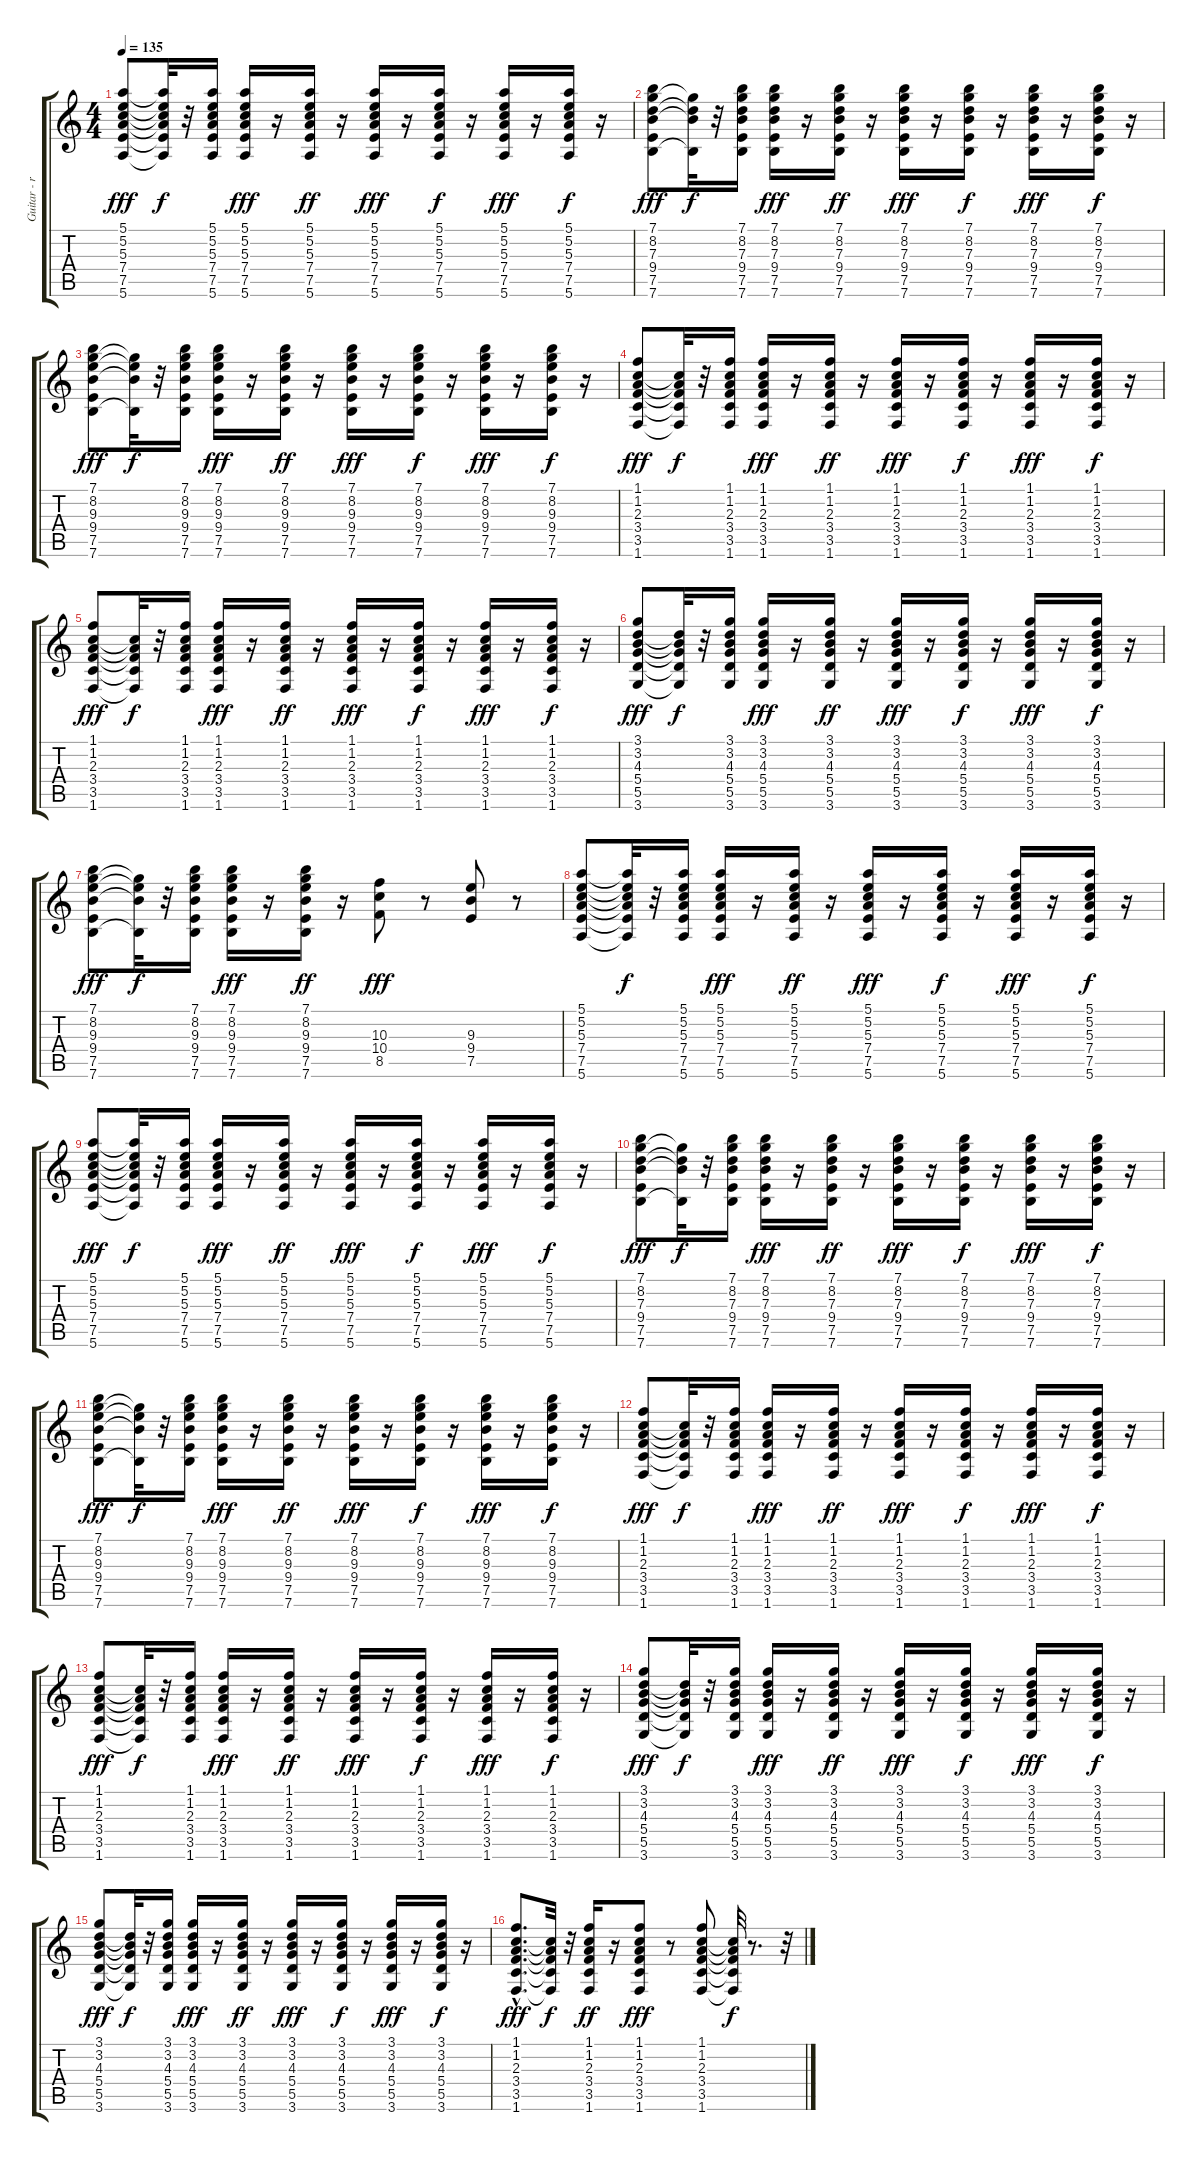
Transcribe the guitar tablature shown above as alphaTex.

\track ("Guitar - rithm" "Guitar - r") {instrument acousticguitarsteel}
\staff {score tabs}
\tuning (E4 B3 G3 D3 A2 E2) {hide}
\ts (4 4)
\tempo 135
\clef g2
\ks c
(5.1 5.2 5.3 7.4 7.5 5.6).8{dy fff} (5.1{t} 5.2{t} 5.3{t} 7.4{t} 7.5{t} 5.6{t}).32{dy f} r.32 (5.1 5.2 5.3 7.4 7.5 5.6).16 (5.1 5.2 5.3 7.4 7.5 5.6).16{dy fff} r.16 (5.1 5.2 5.3 7.4 7.5 5.6).16{dy ff} r.16 (5.1 5.2 5.3 7.4 7.5 5.6).16{dy fff} r.16 (5.1 5.2 5.3 7.4 7.5 5.6).16{dy f} r.16 (5.1 5.2 5.3 7.4 7.5 5.6).16{dy fff} r.16 (5.1 5.2 5.3 7.4 7.5 5.6).16{dy f} r.16 |
(7.1 8.2 7.3 9.4 7.5 7.6).8{dy fff} (8.2{t} 7.3{t} 9.4{t} 7.6{t}).32{dy f} r.32 (7.1 8.2 7.3 9.4 7.5 7.6).16 (7.1 8.2 7.3 9.4 7.5 7.6).16{dy fff} r.16 (7.1 8.2 7.3 9.4 7.5 7.6).16{dy ff} r.16 (7.1 8.2 7.3 9.4 7.5 7.6).16{dy fff} r.16 (7.1 8.2 7.3 9.4 7.5 7.6).16{dy f} r.16 (7.1 8.2 7.3 9.4 7.5 7.6).16{dy fff} r.16 (7.1 8.2 7.3 9.4 7.5 7.6).16{dy f} r.16 |
(7.1 8.2 9.3 9.4 7.5 7.6).8{dy fff} (8.2{t} 9.3{t} 9.4{t} 7.6{t}).32{dy f} r.32 (7.1 8.2 9.3 9.4 7.5 7.6).16 (7.1 8.2 9.3 9.4 7.5 7.6).16{dy fff} r.16 (7.1 8.2 9.3 9.4 7.5 7.6).16{dy ff} r.16 (7.1 8.2 9.3 9.4 7.5 7.6).16{dy fff} r.16 (7.1 8.2 9.3 9.4 7.5 7.6).16{dy f} r.16 (7.1 8.2 9.3 9.4 7.5 7.6).16{dy fff} r.16 (7.1 8.2 9.3 9.4 7.5 7.6).16{dy f} r.16 |
(1.1 1.2 2.3 3.4 3.5 1.6).8{dy fff} (1.2{t} 2.3{t} 3.4{t} 3.5{t} 1.6{t}).32{dy f} r.32 (1.1 1.2 2.3 3.4 3.5 1.6).16 (1.1 1.2 2.3 3.4 3.5 1.6).16{dy fff} r.16 (1.1 1.2 2.3 3.4 3.5 1.6).16{dy ff} r.16 (1.1 1.2 2.3 3.4 3.5 1.6).16{dy fff} r.16 (1.1 1.2 2.3 3.4 3.5 1.6).16{dy f} r.16 (1.1 1.2 2.3 3.4 3.5 1.6).16{dy fff} r.16 (1.1 1.2 2.3 3.4 3.5 1.6).16{dy f} r.16 |
(1.1 1.2 2.3 3.4 3.5 1.6).8{dy fff} (1.2{t} 2.3{t} 3.4{t} 3.5{t} 1.6{t}).32{dy f} r.32 (1.1 1.2 2.3 3.4 3.5 1.6).16 (1.1 1.2 2.3 3.4 3.5 1.6).16{dy fff} r.16 (1.1 1.2 2.3 3.4 3.5 1.6).16{dy ff} r.16 (1.1 1.2 2.3 3.4 3.5 1.6).16{dy fff} r.16 (1.1 1.2 2.3 3.4 3.5 1.6).16{dy f} r.16 (1.1 1.2 2.3 3.4 3.5 1.6).16{dy fff} r.16 (1.1 1.2 2.3 3.4 3.5 1.6).16{dy f} r.16 |
(3.1 3.2 4.3 5.4 5.5 3.6).8{dy fff} (3.2{t} 4.3{t} 5.4{t} 5.5{t} 3.6{t}).32{dy f} r.32 (3.1 3.2 4.3 5.4 5.5 3.6).16 (3.1 3.2 4.3 5.4 5.5 3.6).16{dy fff} r.16 (3.1 3.2 4.3 5.4 5.5 3.6).16{dy ff} r.16 (3.1 3.2 4.3 5.4 5.5 3.6).16{dy fff} r.16 (3.1 3.2 4.3 5.4 5.5 3.6).16{dy f} r.16 (3.1 3.2 4.3 5.4 5.5 3.6).16{dy fff} r.16 (3.1 3.2 4.3 5.4 5.5 3.6).16{dy f} r.16 |
(7.1 8.2 9.3 9.4 7.5 7.6).8{dy fff} (8.2{t} 9.3{t} 9.4{t} 7.6{t}).32{dy f} r.32 (7.1 8.2 9.3 9.4 7.5 7.6).16 (7.1 8.2 9.3 9.4 7.5 7.6).16{dy fff} r.16 (7.1 8.2 9.3 9.4 7.5 7.6).16{dy ff} r.16 (10.3 10.4 8.5).8{dy fff} r.8 (9.3 9.4 7.5).8 r.8 |
(5.1 5.2 5.3 7.4 7.5 5.6).8 (5.1{t} 5.2{t} 5.3{t} 7.4{t} 7.5{t} 5.6{t}).32{dy f} r.32 (5.1 5.2 5.3 7.4 7.5 5.6).16 (5.1 5.2 5.3 7.4 7.5 5.6).16{dy fff} r.16 (5.1 5.2 5.3 7.4 7.5 5.6).16{dy ff} r.16 (5.1 5.2 5.3 7.4 7.5 5.6).16{dy fff} r.16 (5.1 5.2 5.3 7.4 7.5 5.6).16{dy f} r.16 (5.1 5.2 5.3 7.4 7.5 5.6).16{dy fff} r.16 (5.1 5.2 5.3 7.4 7.5 5.6).16{dy f} r.16 |
(5.1 5.2 5.3 7.4 7.5 5.6).8{dy fff} (5.1{t} 5.2{t} 5.3{t} 7.4{t} 7.5{t} 5.6{t}).32{dy f} r.32 (5.1 5.2 5.3 7.4 7.5 5.6).16 (5.1 5.2 5.3 7.4 7.5 5.6).16{dy fff} r.16 (5.1 5.2 5.3 7.4 7.5 5.6).16{dy ff} r.16 (5.1 5.2 5.3 7.4 7.5 5.6).16{dy fff} r.16 (5.1 5.2 5.3 7.4 7.5 5.6).16{dy f} r.16 (5.1 5.2 5.3 7.4 7.5 5.6).16{dy fff} r.16 (5.1 5.2 5.3 7.4 7.5 5.6).16{dy f} r.16 |
(7.1 8.2 7.3 9.4 7.5 7.6).8{dy fff} (8.2{t} 7.3{t} 9.4{t} 7.6{t}).32{dy f} r.32 (7.1 8.2 7.3 9.4 7.5 7.6).16 (7.1 8.2 7.3 9.4 7.5 7.6).16{dy fff} r.16 (7.1 8.2 7.3 9.4 7.5 7.6).16{dy ff} r.16 (7.1 8.2 7.3 9.4 7.5 7.6).16{dy fff} r.16 (7.1 8.2 7.3 9.4 7.5 7.6).16{dy f} r.16 (7.1 8.2 7.3 9.4 7.5 7.6).16{dy fff} r.16 (7.1 8.2 7.3 9.4 7.5 7.6).16{dy f} r.16 |
(7.1 8.2 9.3 9.4 7.5 7.6).8{dy fff} (8.2{t} 9.3{t} 9.4{t} 7.6{t}).32{dy f} r.32 (7.1 8.2 9.3 9.4 7.5 7.6).16 (7.1 8.2 9.3 9.4 7.5 7.6).16{dy fff} r.16 (7.1 8.2 9.3 9.4 7.5 7.6).16{dy ff} r.16 (7.1 8.2 9.3 9.4 7.5 7.6).16{dy fff} r.16 (7.1 8.2 9.3 9.4 7.5 7.6).16{dy f} r.16 (7.1 8.2 9.3 9.4 7.5 7.6).16{dy fff} r.16 (7.1 8.2 9.3 9.4 7.5 7.6).16{dy f} r.16 |
(1.1 1.2 2.3 3.4 3.5 1.6).8{dy fff} (1.2{t} 2.3{t} 3.4{t} 3.5{t} 1.6{t}).32{dy f} r.32 (1.1 1.2 2.3 3.4 3.5 1.6).16 (1.1 1.2 2.3 3.4 3.5 1.6).16{dy fff} r.16 (1.1 1.2 2.3 3.4 3.5 1.6).16{dy ff} r.16 (1.1 1.2 2.3 3.4 3.5 1.6).16{dy fff} r.16 (1.1 1.2 2.3 3.4 3.5 1.6).16{dy f} r.16 (1.1 1.2 2.3 3.4 3.5 1.6).16{dy fff} r.16 (1.1 1.2 2.3 3.4 3.5 1.6).16{dy f} r.16 |
(1.1 1.2 2.3 3.4 3.5 1.6).8{dy fff} (1.2{t} 2.3{t} 3.4{t} 3.5{t} 1.6{t}).32{dy f} r.32 (1.1 1.2 2.3 3.4 3.5 1.6).16 (1.1 1.2 2.3 3.4 3.5 1.6).16{dy fff} r.16 (1.1 1.2 2.3 3.4 3.5 1.6).16{dy ff} r.16 (1.1 1.2 2.3 3.4 3.5 1.6).16{dy fff} r.16 (1.1 1.2 2.3 3.4 3.5 1.6).16{dy f} r.16 (1.1 1.2 2.3 3.4 3.5 1.6).16{dy fff} r.16 (1.1 1.2 2.3 3.4 3.5 1.6).16{dy f} r.16 |
(3.1 3.2 4.3 5.4 5.5 3.6).8{dy fff} (3.2{t} 4.3{t} 5.4{t} 5.5{t} 3.6{t}).32{dy f} r.32 (3.1 3.2 4.3 5.4 5.5 3.6).16 (3.1 3.2 4.3 5.4 5.5 3.6).16{dy fff} r.16 (3.1 3.2 4.3 5.4 5.5 3.6).16{dy ff} r.16 (3.1 3.2 4.3 5.4 5.5 3.6).16{dy fff} r.16 (3.1 3.2 4.3 5.4 5.5 3.6).16{dy f} r.16 (3.1 3.2 4.3 5.4 5.5 3.6).16{dy fff} r.16 (3.1 3.2 4.3 5.4 5.5 3.6).16{dy f} r.16 |
(3.1 3.2 4.3 5.4 5.5 3.6).8{dy fff} (3.2{t} 4.3{t} 5.4{t} 5.5{t} 3.6{t}).32{dy f} r.32 (3.1 3.2 4.3 5.4 5.5 3.6).16 (3.1 3.2 4.3 5.4 5.5 3.6).16{dy fff} r.16 (3.1 3.2 4.3 5.4 5.5 3.6).16{dy ff} r.16 (3.1 3.2 4.3 5.4 5.5 3.6).16{dy fff} r.16 (3.1 3.2 4.3 5.4 5.5 3.6).16{dy f} r.16 (3.1 3.2 4.3 5.4 5.5 3.6).16{dy fff} r.16 (3.1 3.2 4.3 5.4 5.5 3.6).16{dy f} r.16 |
(1.1{hac} 1.2{hac} 2.3{hac} 3.4{hac} 3.5{hac} 1.6{hac}).8{d dy fff} (1.2{t} 2.3{t} 3.4{t} 3.5{t} 1.6{t}).32{dy f} r.32 (1.1 1.2 2.3 3.4 3.5 1.6).16{dy ff} r.16 (1.1 1.2 2.3 3.4 3.5 1.6).8{dy fff} r.8 (1.1 1.2 2.3 3.4 3.5 1.6).8 (1.2{t} 2.3{t} 3.4{t} 3.5{t} 1.6{t}).32{dy f} r.8{d} r.32
